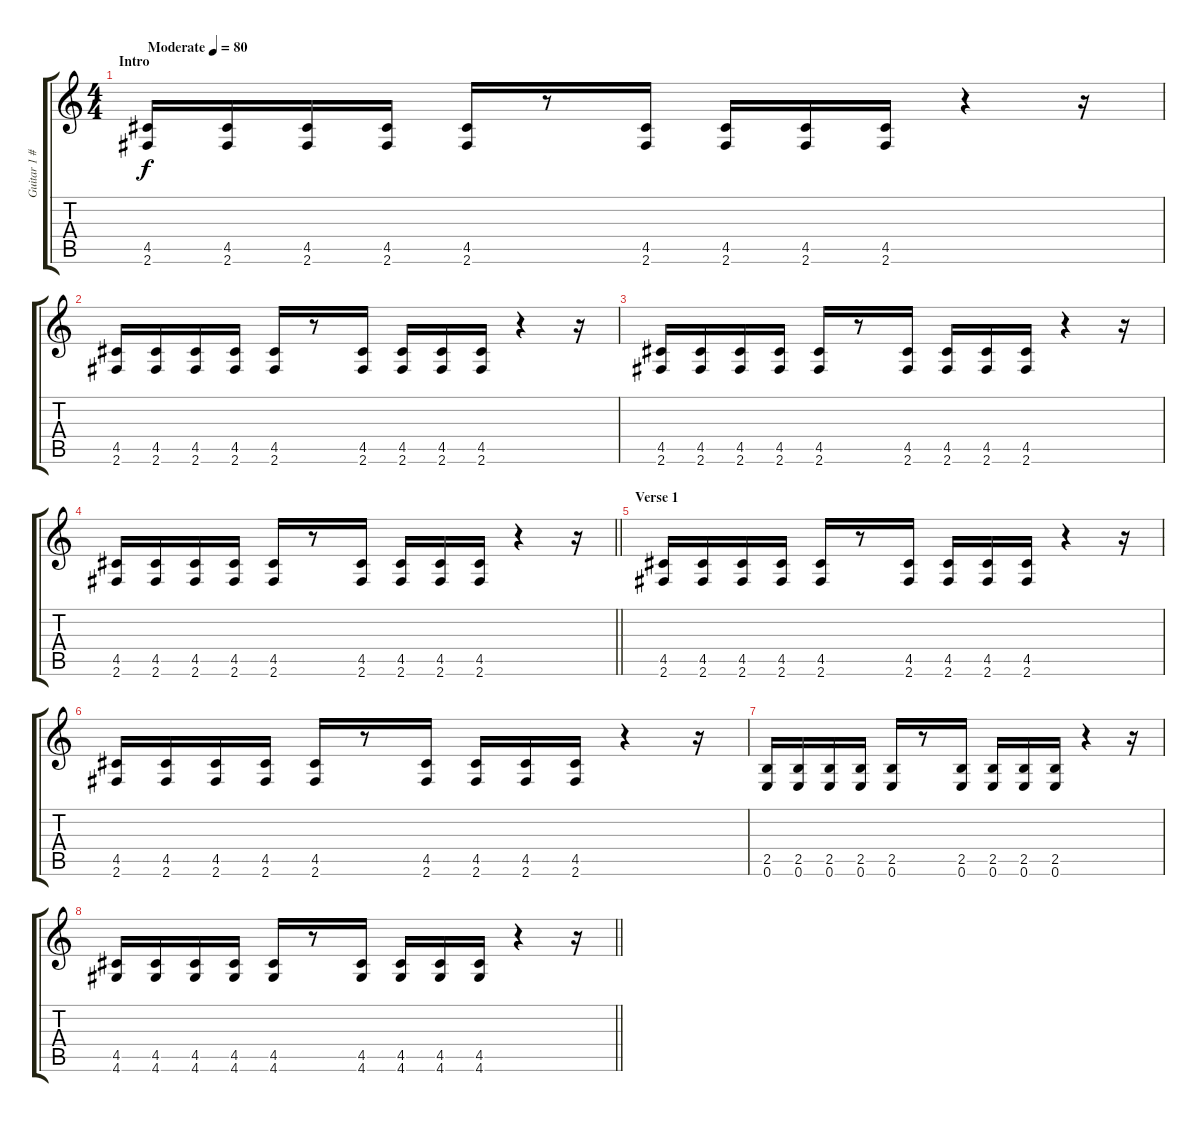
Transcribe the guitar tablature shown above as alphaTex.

\track ("Guitar 1 #4" "Guitar 1 #") {instrument distortionguitar}
\staff {score tabs}
\tuning (E4 B3 G3 D3 A2 E2) {hide}
\ts (4 4)
\section ("" "Intro")
\tempo (80 "Moderate")
\clef g2
\ks c
(4.5 2.6).16{dy f instrument distortionguitar} (4.5 2.6).16 (4.5 2.6).16 (4.5 2.6).16 (4.5 2.6).16 r.8 (4.5 2.6).16 (4.5 2.6).16 (4.5 2.6).16 (4.5 2.6).16 r.4 r.16 |
(4.5 2.6).16 (4.5 2.6).16 (4.5 2.6).16 (4.5 2.6).16 (4.5 2.6).16 r.8 (4.5 2.6).16 (4.5 2.6).16 (4.5 2.6).16 (4.5 2.6).16 r.4 r.16 |
(4.5 2.6).16 (4.5 2.6).16 (4.5 2.6).16 (4.5 2.6).16 (4.5 2.6).16 r.8 (4.5 2.6).16 (4.5 2.6).16 (4.5 2.6).16 (4.5 2.6).16 r.4 r.16 |
\barLineRight lightlight
(4.5 2.6).16 (4.5 2.6).16 (4.5 2.6).16 (4.5 2.6).16 (4.5 2.6).16 r.8 (4.5 2.6).16 (4.5 2.6).16 (4.5 2.6).16 (4.5 2.6).16 r.4 r.16 |
\section ("" "Verse 1")
(4.5 2.6).16 (4.5 2.6).16 (4.5 2.6).16 (4.5 2.6).16 (4.5 2.6).16 r.8 (4.5 2.6).16 (4.5 2.6).16 (4.5 2.6).16 (4.5 2.6).16 r.4 r.16 |
(4.5 2.6).16 (4.5 2.6).16 (4.5 2.6).16 (4.5 2.6).16 (4.5 2.6).16 r.8 (4.5 2.6).16 (4.5 2.6).16 (4.5 2.6).16 (4.5 2.6).16 r.4 r.16 |
(2.5 0.6).16 (2.5 0.6).16 (2.5 0.6).16 (2.5 0.6).16 (2.5 0.6).16 r.8 (2.5 0.6).16 (2.5 0.6).16 (2.5 0.6).16 (2.5 0.6).16 r.4 r.16 |
\barLineRight lightlight
(4.5 4.6).16 (4.5 4.6).16 (4.5 4.6).16 (4.5 4.6).16 (4.5 4.6).16 r.8 (4.5 4.6).16 (4.5 4.6).16 (4.5 4.6).16 (4.5 4.6).16 r.4 r.16
